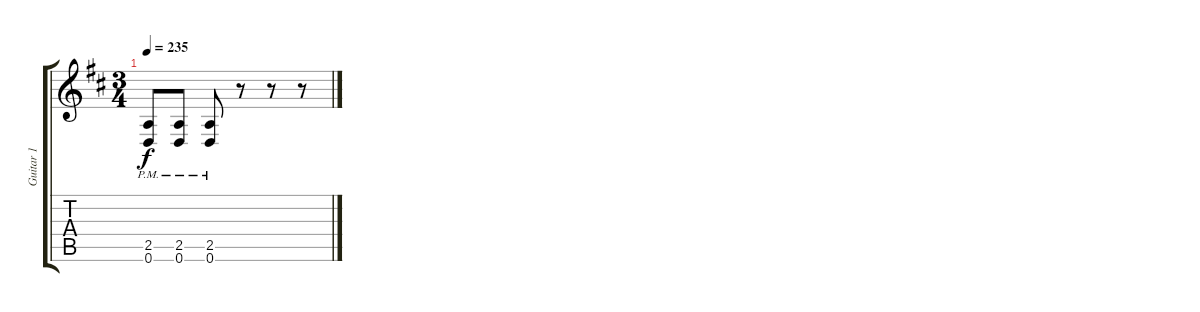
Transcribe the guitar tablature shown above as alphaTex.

\track ("Guitar 1" "Guitar 1") {instrument distortionguitar}
\staff {score tabs}
\tuning (D4 A3 F3 C3 G2 D2) {hide}
\ts (3 4)
\tempo 235
\clef g2
\ks d
(2.5{pm} 0.6{pm}).8{dy f} (2.5{pm} 0.6{pm}).8 (2.5{pm} 0.6{pm}).8 r.8 r.8 r.8
